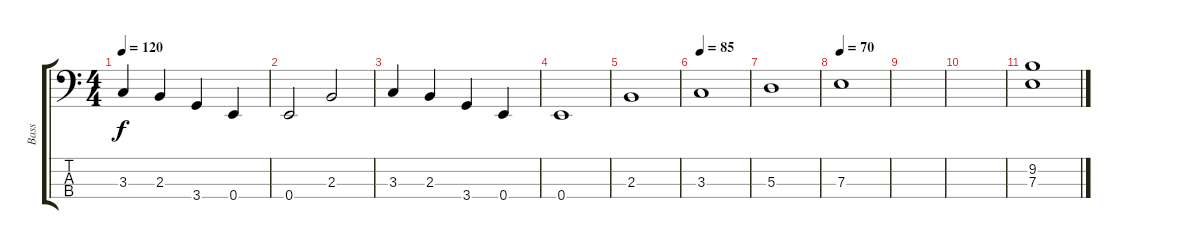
\track ("Bass" "Bass") {instrument electricbassfinger}
\staff {score tabs}
\tuning (G2 D2 A1 E1) {hide}
\ts (4 4)
\tempo 120
\clef f4
\ks c
3.3.4{dy f} 2.3.4 3.4.4 0.4.4 |
0.4.2 2.3.2 |
3.3.4 2.3.4 3.4.4 0.4.4 |
0.4.1 |
2.3.1 |
\tempo 85
3.3.1 |
5.3.1 |
\tempo 70
7.3.1 |
|
|
(9.2 7.3).1
